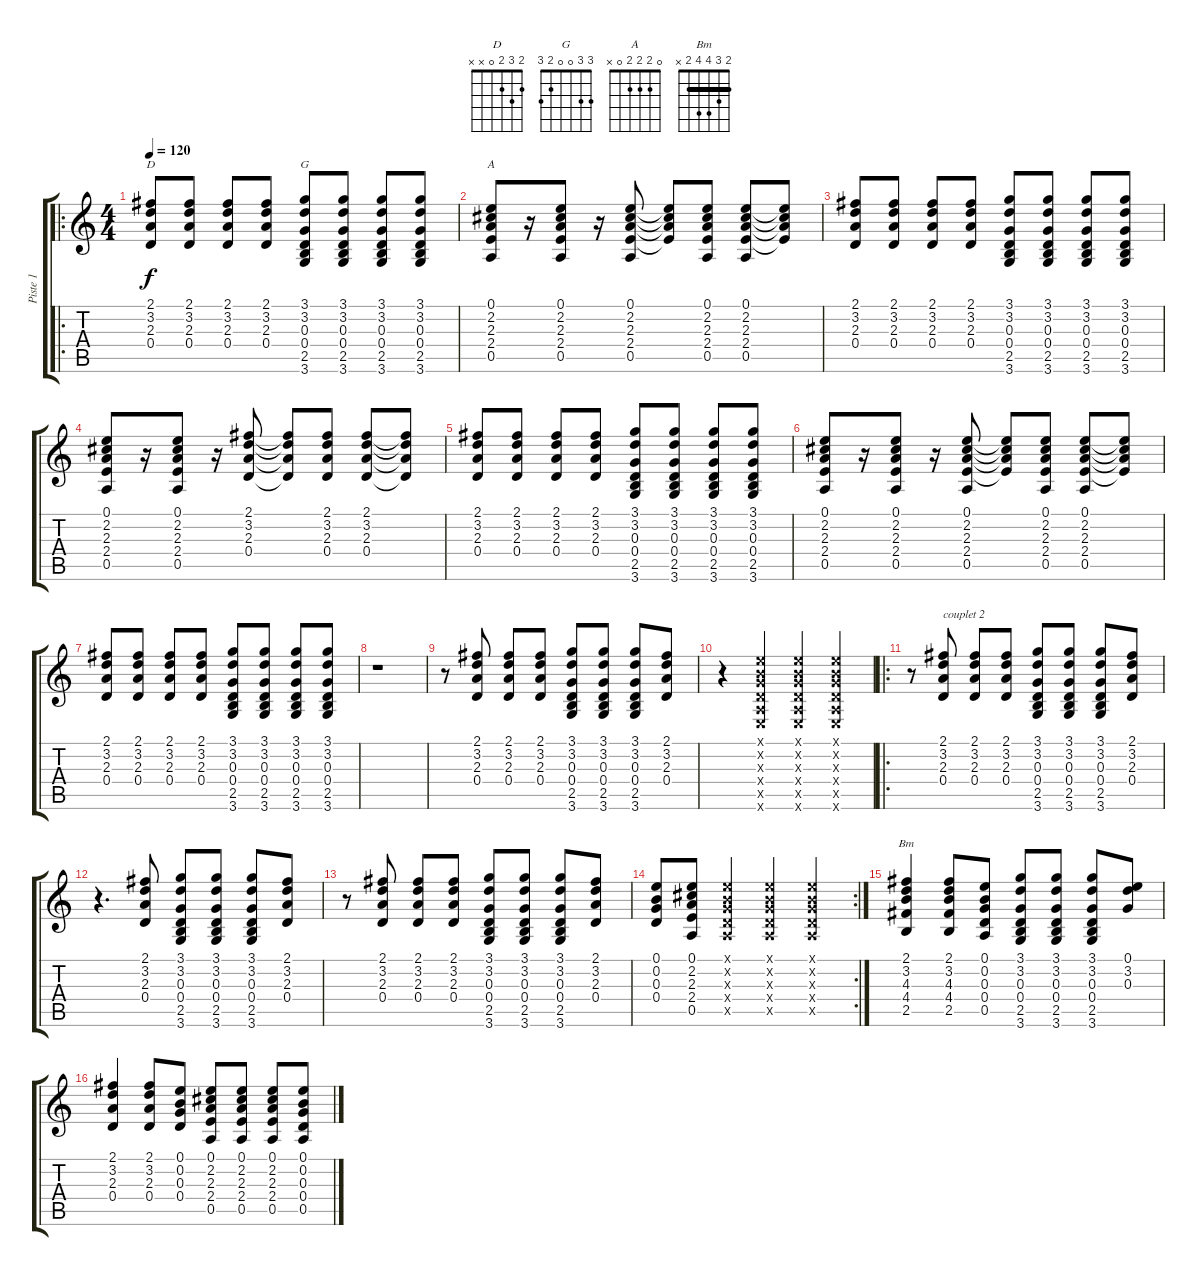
\track ("Piste 1" "Piste 1") {instrument acousticguitarnylon}
\staff {score tabs}
\tuning (E4 B3 G3 D3 A2 E2) {hide}
\chord ("D" 2 3 2 0 x x)
\chord ("G" 3 3 0 0 2 3)
\chord ("A" 0 2 2 2 0 x)
\chord ("Bm" 2 3 4 4 2 x) {barre 2}
\ro
\ts (4 4)
\tempo 120
\clef g2
\ks c
(2.1 3.2 2.3 0.4).8{ch "D" dy f} (2.1 3.2 2.3 0.4).8 (2.1 3.2 2.3 0.4).8 (2.1 3.2 2.3 0.4).8 (3.1 3.2 0.3 0.4 2.5 3.6).8{ch "G"} (3.1 3.2 0.3 0.4 2.5 3.6).8 (3.1 3.2 0.3 0.4 2.5 3.6).8 (3.1 3.2 0.3 0.4 2.5 3.6).8 |
(0.1 2.2 2.3 2.4 0.5).8{ch "A"} r.16 (0.1 2.2 2.3 2.4 0.5).8 r.16 (0.1 2.2 2.3 2.4 0.5).8 (0.1{t} 2.2{t} 2.3{t} 2.4{t}).8 (0.1 2.2 2.3 2.4 0.5).8 (0.1 2.2 2.3 2.4 0.5).8 (0.1{t} 2.2{t} 2.3{t} 2.4{t}).8 |
(2.1 3.2 2.3 0.4).8 (2.1 3.2 2.3 0.4).8 (2.1 3.2 2.3 0.4).8 (2.1 3.2 2.3 0.4).8 (3.1 3.2 0.3 0.4 2.5 3.6).8 (3.1 3.2 0.3 0.4 2.5 3.6).8 (3.1 3.2 0.3 0.4 2.5 3.6).8 (3.1 3.2 0.3 0.4 2.5 3.6).8 |
(0.1 2.2 2.3 2.4 0.5).8 r.16 (0.1 2.2 2.3 2.4 0.5).8 r.16 (2.1 3.2 2.3 0.4).8 (2.1{t} 3.2{t} 2.3{t} 0.4{t}).8 (2.1 3.2 2.3 0.4).8 (2.1 3.2 2.3 0.4).8 (2.1{t} 3.2{t} 2.3{t} 0.4{t}).8 |
(2.1 3.2 2.3 0.4).8 (2.1 3.2 2.3 0.4).8 (2.1 3.2 2.3 0.4).8 (2.1 3.2 2.3 0.4).8 (3.1 3.2 0.3 0.4 2.5 3.6).8 (3.1 3.2 0.3 0.4 2.5 3.6).8 (3.1 3.2 0.3 0.4 2.5 3.6).8 (3.1 3.2 0.3 0.4 2.5 3.6).8 |
(0.1 2.2 2.3 2.4 0.5).8 r.16 (0.1 2.2 2.3 2.4 0.5).8 r.16 (0.1 2.2 2.3 2.4 0.5).8 (0.1{t} 2.2{t} 2.3{t} 2.4{t}).8 (0.1 2.2 2.3 2.4 0.5).8 (0.1 2.2 2.3 2.4 0.5).8 (0.1{t} 2.2{t} 2.3{t} 2.4{t}).8 |
(2.1 3.2 2.3 0.4).8 (2.1 3.2 2.3 0.4).8 (2.1 3.2 2.3 0.4).8 (2.1 3.2 2.3 0.4).8 (3.1 3.2 0.3 0.4 2.5 3.6).8 (3.1 3.2 0.3 0.4 2.5 3.6).8 (3.1 3.2 0.3 0.4 2.5 3.6).8 (3.1 3.2 0.3 0.4 2.5 3.6).8 |
r.1 |
r.8 (2.1 3.2 2.3 0.4).8 (2.1 3.2 2.3 0.4).8 (2.1 3.2 2.3 0.4).8 (3.1 3.2 0.3 0.4 2.5 3.6).8 (3.1 3.2 0.3 0.4 2.5 3.6).8 (3.1 3.2 0.3 0.4 2.5 3.6).8 (2.1 3.2 2.3 0.4).8 |
r.4 (0.1{x} 0.2{x} 0.3{x} 0.4{x} 0.5{x} 0.6{x}).4 (0.1{x} 0.2{x} 0.3{x} 0.4{x} 0.5{x} 0.6{x}).4 (0.1{x} 0.2{x} 0.3{x} 0.4{x} 0.5{x} 0.6{x}).4 |
\ro
r.8 (2.1 3.2 2.3 0.4).8{txt "couplet 2"} (2.1 3.2 2.3 0.4).8 (2.1 3.2 2.3 0.4).8 (3.1 3.2 0.3 0.4 2.5 3.6).8 (3.1 3.2 0.3 0.4 2.5 3.6).8 (3.1 3.2 0.3 0.4 2.5 3.6).8 (2.1 3.2 2.3 0.4).8 |
r.4{d} (2.1 3.2 2.3 0.4).8 (3.1 3.2 0.3 0.4 2.5 3.6).8 (3.1 3.2 0.3 0.4 2.5 3.6).8 (3.1 3.2 0.3 0.4 2.5 3.6).8 (2.1 3.2 2.3 0.4).8 |
r.8 (2.1 3.2 2.3 0.4).8 (2.1 3.2 2.3 0.4).8 (2.1 3.2 2.3 0.4).8 (3.1 3.2 0.3 0.4 2.5 3.6).8 (3.1 3.2 0.3 0.4 2.5 3.6).8 (3.1 3.2 0.3 0.4 2.5 3.6).8 (2.1 3.2 2.3 0.4).8 |
\rc 2
(0.1 0.2 0.3 0.4).8 (0.1 2.2 2.3 2.4 0.5).8 (0.1{x} 0.2{x} 0.3{x} 0.4{x} 0.5{x}).4 (0.1{x} 0.2{x} 0.3{x} 0.4{x} 0.5{x}).4 (0.1{x} 0.2{x} 0.3{x} 0.4{x} 0.5{x}).4 |
(2.1 3.2 4.3 4.4 2.5).4{ch "Bm"} (2.1 3.2 4.3 4.4 2.5).8 (0.1 0.2 0.3 0.4 0.5).8 (3.1 3.2 0.3 0.4 2.5 3.6).8 (3.1 3.2 0.3 0.4 2.5 3.6).8 (3.1 3.2 0.3 0.4 2.5 3.6).8 (0.1 3.2 0.3).8 |
(2.1 3.2 2.3 0.4).4 (2.1 3.2 2.3 0.4).8 (0.1 0.2 0.3 0.4).8 (0.1 2.2 2.3 2.4 0.5).8 (0.1 2.2 2.3 2.4 0.5).8 (0.1 2.2 2.3 2.4 0.5).8 (0.1 0.2 0.3 0.4 0.5).8
